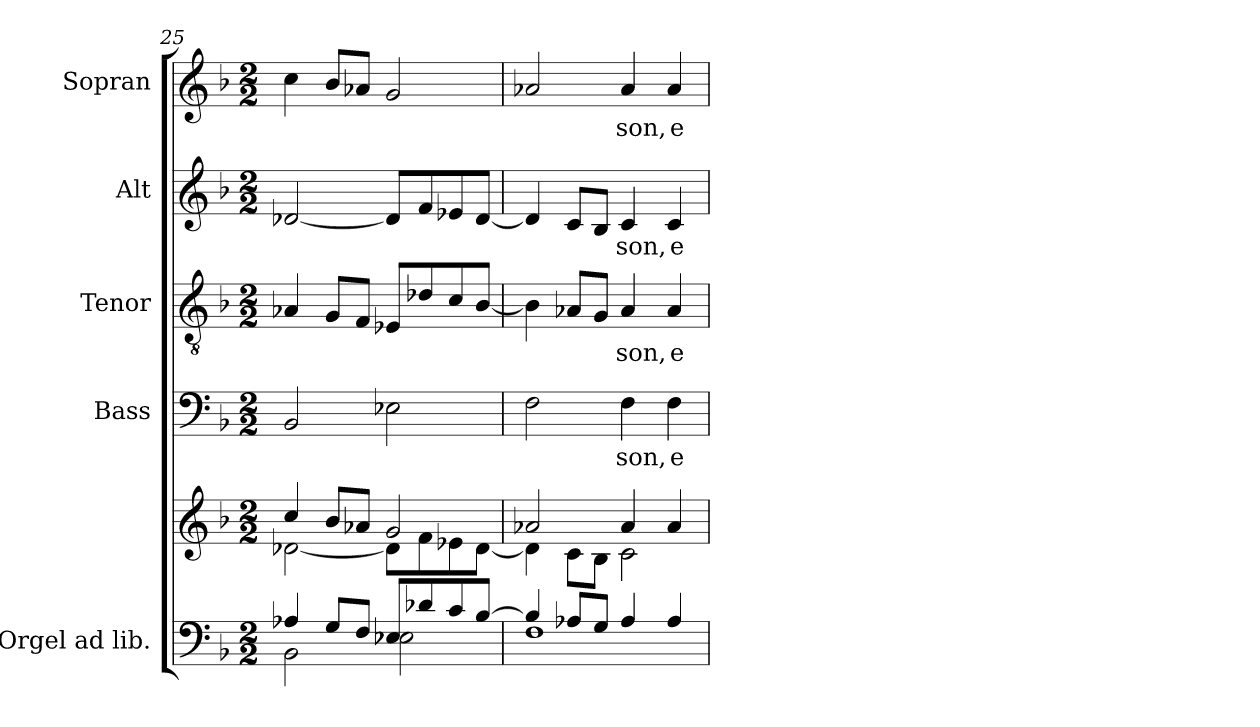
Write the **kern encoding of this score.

**kern	**kern	**kern	**text	**kern	**text	**kern	**text	**kern	**text
*part5	*part5	*part4	*part4	*part3	*part3	*part2	*part2	*part1	*part1
*staff6	*staff5	*staff4	*staff4	*staff3	*staff3	*staff2	*staff2	*staff1	*staff1
*I"Orgel ad lib.	*	*I"Bass	*	*I"Tenor	*	*I"Alt	*	*I"Sopran	*
*	*	*I'B.	*	*I'T.	*	*I'A.	*	*I'S.	*
!!LO:PB:g=z
*clefF4	*clefG2	*clefF4	*	*clefGv2	*	*clefG2	*	*clefG2	*
*k[b-]	*k[b-]	*k[b-]	*	*k[b-]	*	*k[b-]	*	*k[b-]	*
*F:	*F:	*F:	*	*F:	*	*F:	*	*F:	*
*M2/2	*M2/2	*M2/2	*	*M2/2	*	*M2/2	*	*M2/2	*
=25	=25	=25	=25	=25	=25	=25	=25	=25	=25
*^	*^	*	*	*	*	*	*	*	*
4A-X/	2BB-\	4cc/	[<2d-X\	2BB-/	.	4A-X/	.	[2d-X/	.	4cc\	.
8G/L	.	8b-/L	.	.	.	8G/L	.	.	.	8b-/L	.
8F/J	.	8a-X/J	.	.	.	8F/J	.	.	.	8a-X/J	.
8E-X/L	2E-\	2g/	8d-\L]	2E-X\	.	8E-X/L	.	8d-/L]	.	2g/	.
8d-X/	.	.	8f\	.	.	8d-X/	.	8f/	.	.	.
8c/	.	.	8e-X\	.	.	8c/	.	8e-X/	.	.	.
[>8B-/J	.	.	[<8d-\J	.	.	[8B-/J	.	[8d-/J	.	.	.
=26	=26	=26	=26	=26	=26	=26	=26	=26	=26	=26	=26
4B-/]	1F	2a-X/	4d-\]	2F\	.	4B-\]	.	4d-/]	.	2a-X/	.
8A-X/L	.	.	8c\L	.	.	8A-X/L	.	8c/L	.	.	.
8G/J	.	.	8B-\J	.	.	8G/J	.	8B-/J	.	.	.
!	!	!	!	!	!LO:LY:b	!	!LO:LY:b	!	!LO:LY:b	!	!LO:LY:b
4A-/	.	4a-/	2c\	4F\	-son,	4A-/	-son,	4c/	-son,	4a-/	-son,
!	!	!	!	!	!LO:LY:b	!	!LO:LY:b	!	!LO:LY:b	!	!LO:LY:b
4A-/	.	4a-/	.	4F\	e-	4A-/	e-	4c/	e-	4a-/	e-
*v	*v	*	*	*	*	*	*	*	*	*	*
*	*v	*v	*	*	*	*	*	*	*	*
=	=	=	=	=	=	=	=	=	=
*-	*-	*-	*-	*-	*-	*-	*-	*-	*-
